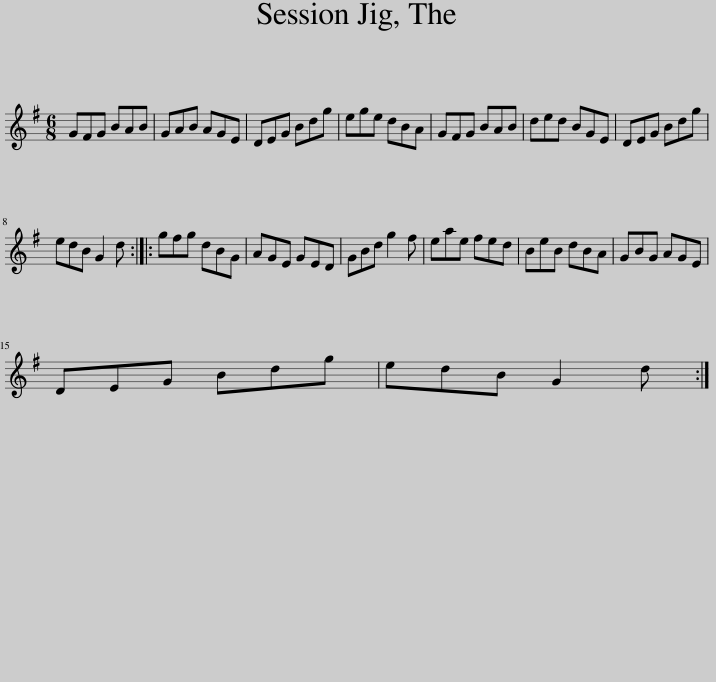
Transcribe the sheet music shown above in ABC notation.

X:1
L:1/8
M:6/8
I:linebreak $
K:G
V:1 treble
V:1
 GFG BAB | GAB AGE | DEG Bdg | ege dBA | GFG BAB | %5
 ded BGE | DEG Bdg |$ edB G2 d :: gfg dBG | AGE GED | %10
 GBd g2 f | eae fed | BeB dBA | GBG AGE |$ DEG Bdg | %15
 edB G2 d :| %16
